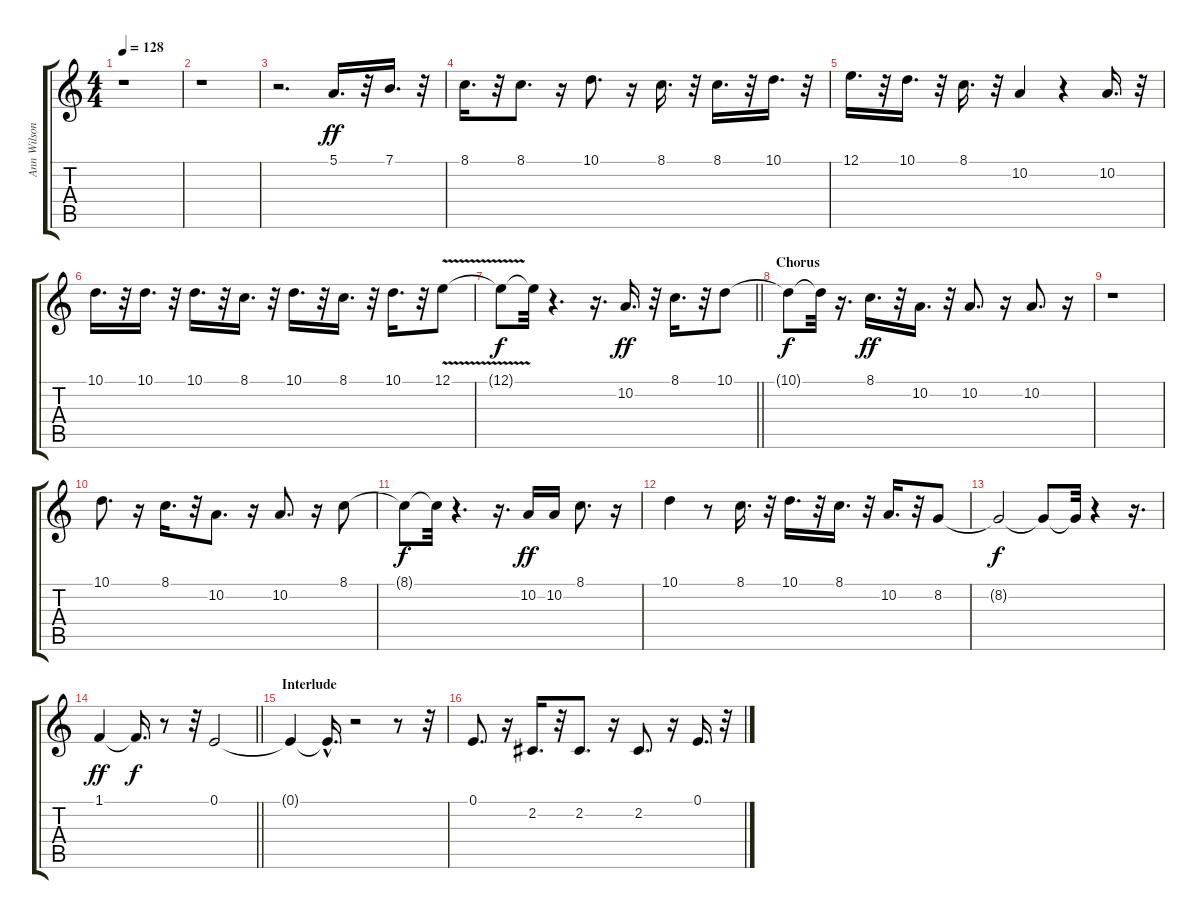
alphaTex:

\track ("Ann Wilson" "Ann Wilson") {instrument flute}
\staff {score tabs}
\tuning (E4 B3 G3 D3 A2 E2) {hide}
\ts (4 4)
\tempo 128
\clef g2
\ks c
r.1{dy f} |
r.1 |
r.2{d} 5.1.16{d dy ff} r.32 7.1.16{d} r.32 |
8.1.16{d} r.32 8.1.8{d} r.16 10.1.8{d} r.16 8.1.16{d} r.32 8.1.16{d} r.32 10.1.16{d} r.32 |
12.1.16{d} r.32 10.1.16{d} r.32 8.1.16{d} r.32 10.2.4 r.4 10.2.16{d} r.32 |
10.1.16{d} r.32 10.1.16{d} r.32 10.1.16{d} r.32 8.1.16{d} r.32 10.1.16{d} r.32 8.1.16{d} r.32 10.1.16{d} r.32 12.1{v}.8 |
\barLineRight lightlight
12.1{t}.8{dy f} 12.1{t}.32 r.4{d} r.16{d} 10.2.16{d dy ff} r.32 8.1.16{d} r.32 10.1.8 |
\section ("" "Chorus")
10.1{t}.8{dy f} 10.1{t}.32 r.16{d} 8.1.16{d dy ff} r.32 10.2.16{d} r.32 10.2.8{d} r.16 10.2.8{d} r.16 |
r.1 |
10.1.8{d} r.16 8.1.16{d} r.32 10.2.8{d} r.16 10.2.8{d} r.16 8.1.8 |
8.1{t}.8{dy f} 8.1{t}.32 r.4{d} r.16{d} 10.2.16{dy ff} 10.2.16 8.1.8{d} r.16 |
10.1.4 r.8 8.1.16{d} r.32 10.1.16{d} r.32 8.1.16{d} r.32 10.2.16{d} r.32 8.2.8 |
8.2{t}.2{dy f} 8.2{t}.8 8.2{t}.32 r.4 r.16{d} |
\barLineRight lightlight
1.1.4{dy ff} 1.1{t}.16{d dy f} r.8 r.32 0.1.2 |
\section ("" "Interlude")
0.1{t}.4 0.1{hac t}.16{d} r.2 r.8 r.32 |
0.1.8{d} r.16 2.2.16{d} r.32 2.2.8{d} r.16 2.2.8{d} r.16 0.1.16{d} r.32
